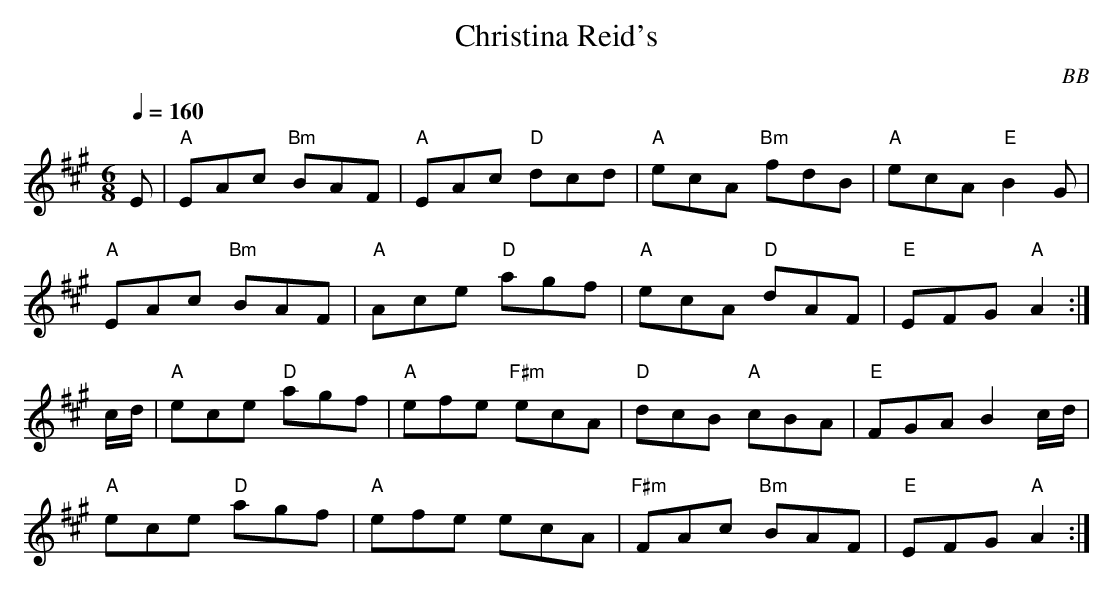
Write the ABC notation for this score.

X:1
T: Christina Reid's
C: BB
L: 1/8
M: 6/8
Q: 1/4=160
K: A
E|"A"EAc "Bm"BAF|"A"EAc "D"dcd|"A"ecA "Bm"fdB|"A"ecA "E"B2G|
"A"EAc "Bm"BAF|"A"Ace "D"agf|"A"ecA "D"dAF|"E"EFG "A"A2 :|
c/d/|"A"ece "D"agf|"A"efe "F#m"ecA|"D"dcB "A"cBA|"E"FGA B2 c/d/|
"A"ece "D"agf|"A"efe ecA|"F#m"FAc "Bm"BAF|"E"EFG "A"A2 :|
